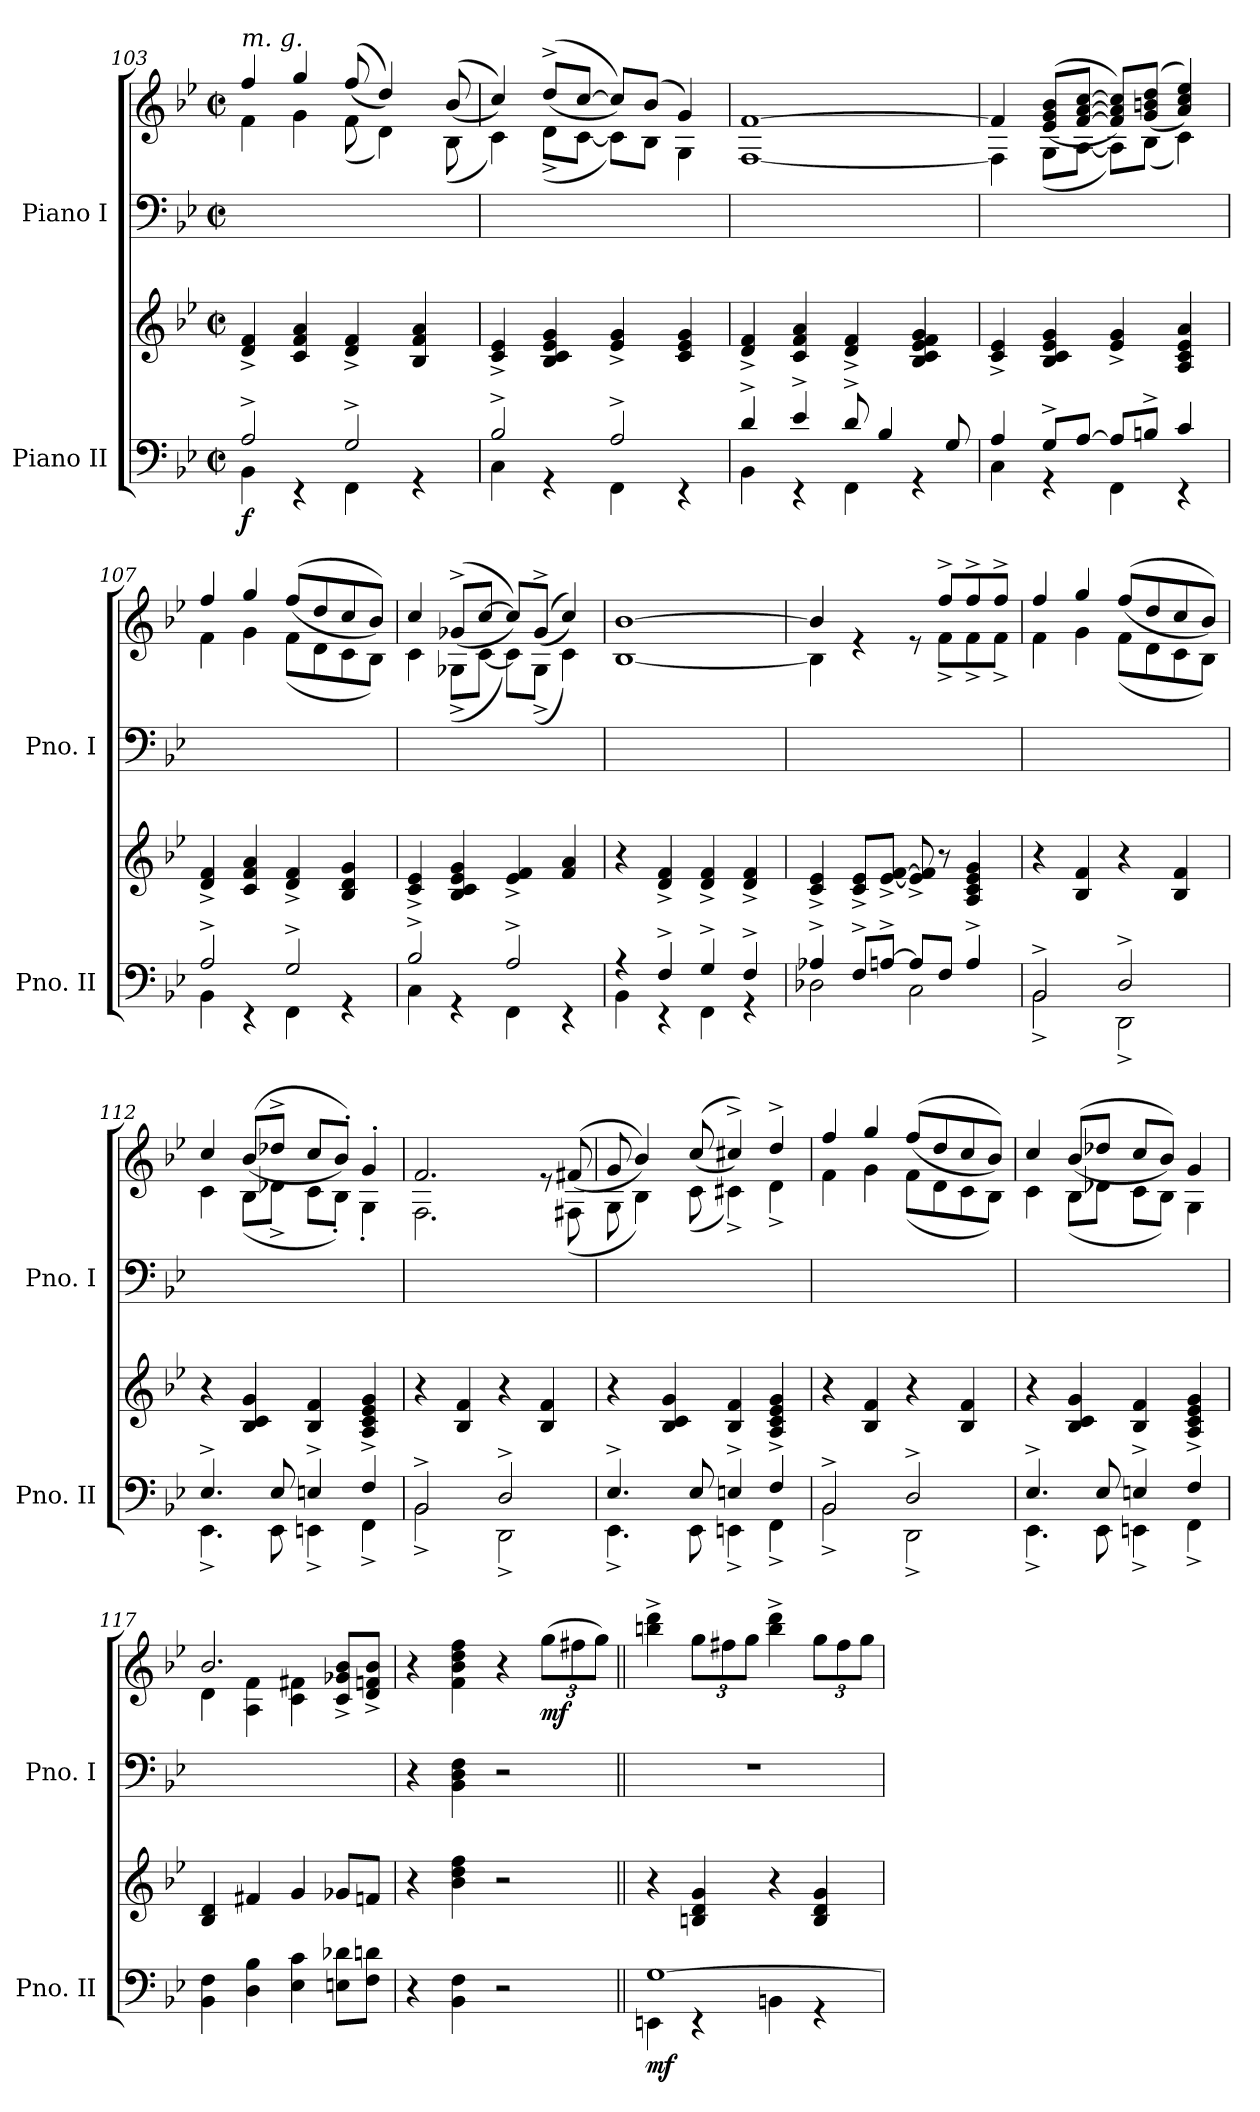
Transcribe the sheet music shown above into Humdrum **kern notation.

**kern	**kern	**dynam	**kern	**kern	**dynam
*part2	*part2	*part2	*part1	*part1	*part1
*staff4	*staff3	*staff3/4	*staff2	*staff1	*staff1/2
*I"Piano II	*	*	*I"Piano I	*	*
*I'Pno. II	*	*	*I'Pno. I	*	*
*clefF4	*clefG2	*	*clefF4	*clefG2	*
*k[b-e-]	*k[b-e-]	*	*k[b-e-]	*k[b-e-]	*
*M2/2	*M2/2	*	*M2/2	*M2/2	*
*met(c|)	*met(c|)	*	*met(c|)	*met(c|)	*
=103	=103	=103	=103	=103	=103
*^	*	*	*	*^	*
!	!	!	!	!	!LO:TX:a:i:t=m. g.	!	!
!	!	!	!LO:DY:b=2	!	!	!	!
2A^/	4BB-\	4d/^ 4f/^	f	1ryy	4ff/	4f\	.
.	4r	4c/ 4f/ 4a/	.	.	4gg/	4g\	.
2G^/	4FF\	4d/^ 4f/^	.	.	((8ff/	(8f\	.
.	.	.	.	.	4dd/))	4d\)	.
.	4r	4B-/ 4f/ 4a/	.	.	.	.	.
.	.	.	.	.	((8b-/	(8B-\	.
=104	=104	=104	=104	=104	=104	=104	=104
2B-^/	4C\	4c/^ 4e-/^	.	1ryy	4cc/))	4c\)	.
.	4r	4B-/ 4c/ 4e-/ 4g/	.	.	((8dd^/L	(8d^\L	.
.	.	.	.	.	[8cc/J	[8c\J	.
2A^/	4FF\	4e-/^ 4g/^	.	.	8cc/L]))	8c\L])	.
.	.	.	.	.	(8b-/J	8B-\J	.
.	4r	4c/ 4e-/ 4g/	.	.	4g/)	4G\	.
=105	=105	=105	=105	=105	=105	=105	=105
4d^/	4BB-\	4d/^ 4f/^	.	1ryy	[1f	[1F	.
4e-^/	4r	4c/ 4f/ 4a/	.	.	.	.	.
8d^/	4FF\	4d/^ 4f/^	.	.	.	.	.
4B-/	.	.	.	.	.	.	.
.	4r	4B-/ 4c/ 4e-/ 4f/ 4g/	.	.	.	.	.
8G/	.	.	.	.	.	.	.
=106	=106	=106	=106	=106	=106	=106	=106
4A/	4C\	4c/^ 4e-/^	.	1ryy	4f/]	4F\]	.
8G^/L	4r	4B-/ 4c/ 4e-/ 4g/	.	.	((8e-/ 8g/ 8b-/L	(8G\L	.
[8A/J	.	.	.	.	[8f/ [8a/ [8cc/J	[8A\J	.
8A/L]	4FF\	4e-/^ 4g/^	.	.	8f/] 8a/] 8cc/]L))	8A\L])	.
8Bn^/J	.	.	.	.	((8g/ 8bn/ 8dd/J	(8B-\J	.
4c/	4r	4A/ 4c/ 4e-/ 4a/	.	.	4a/ 4cc/ 4ee-/))	4c\)	.
!!LO:PB:g=z	!!
=107	=107	=107	=107	=107	=107	=107	=107
2A^/	4BB-\	4d/^ 4f/^	.	1ryy	4ff/	4f\	.
.	4r	4c/ 4f/ 4a/	.	.	4gg/	4g\	.
2G^/	4FF\	4d/^ 4f/^	.	.	((8ff/L	(8f\L	.
.	.	.	.	.	8dd/	8d\	.
.	4r	4B-/ 4d/ 4g/	.	.	8cc/	8c\	.
.	.	.	.	.	8b-/J))	8B-\J)	.
=108	=108	=108	=108	=108	=108	=108	=108
2B-^/	4C\	4c/^ 4e-/^	.	1ryy	4cc/	4c\	.
.	4r	4B-/ 4c/ 4e-/ 4g/	.	.	((8g-X^/L	(8G-X^\L	.
.	.	.	.	.	[8cc/J	[8c\J	.
2A^/	4FF\	4e-/^ 4f/^	.	.	8cc/L]))	8c\L])	.
.	.	.	.	.	((8g-^/J	(8G-^\J	.
.	4r	4f/ 4a/	.	.	4cc/))	4c\)	.
=109	=109	=109	=109	=109	=109	=109	=109
4r	4BB-\	4r	.	1ryy	[1b-	[1B-	.
4F^/	4r	4d/^ 4f/^	.	.	.	.	.
4G^/	4FF\	4d/^ 4f/^	.	.	.	.	.
4F^/	4r	4d/^ 4f/^	.	.	.	.	.
=110	=110	=110	=110	=110	=110	=110	=110
4A-X^/	2D-X\	4c/^ 4e-/^	.	1ryy	4b-/]	4B-\]	.
8F^/L	.	8c/^ 8e-/^L	.	.	4re	4.ryy	.
[8An^/J	.	[8e-/^ [8f/^J	.	.	.	.	.
8A/L]	2C\	8e-/]^ 8f/]^	.	.	8re	.	.
8F/J	.	8r	.	.	8ff^/L	8f^\L	.
4A^/	.	4A/ 4c/ 4e-/ 4g/	.	.	8ff^/	8f^\	.
.	.	.	.	.	8ff^/J	8f^\J	.
=111	=111	=111	=111	=111	=111	=111	=111
2BB-^/	2BB-^\	4r	.	1ryy	4ff/	4f\	.
.	.	4B-/ 4f/	.	.	4gg/	4g\	.
2D^/	2DD^\	4r	.	.	((8ff/L	(8f\L	.
.	.	.	.	.	8dd/	8d\	.
.	.	4B-/ 4f/	.	.	8cc/	8c\	.
.	.	.	.	.	8b-/J))	8B-\J)	.
!!LO:LB:g=z	!!
=112	=112	=112	=112	=112	=112	=112	=112
4.E-^/	4.EE-^\	4r	.	1ryy	4cc/	4c\	.
.	.	4B-/ 4c/ 4g/	.	.	((8b-/L	(8B-\L	.
8E-/	8EE-\	.	.	.	8dd-X^/J	8d-X^\J	.
4En^/	4EEn^\	4B-/ 4f/	.	.	8cc/L	8c\L	.
.	.	.	.	.	8b-'/J))	8B-'\J)	.
4F/	4FF^\	4A/^ 4c/^ 4e-/^ 4g/^	.	.	4g'/	4G'\	.
=113	=113	=113	=113	=113	=113	=113	=113
2BB-^/	2BB-^\	4r	.	1ryy	2.f/	2.F\	.
.	.	4B-/ 4f/	.	.	.	.	.
2D^/	2DD^\	4r	.	.	.	.	.
.	.	4B-/ 4f/	.	.	8re	8ryy	.
.	.	.	.	.	((8f#X/	(8F#X\	.
=114	=114	=114	=114	=114	=114	=114	=114
4.E-^/	4.EE-^\	4r	.	1ryy	8g/	8G\	.
.	.	.	.	.	4b-/))	4B-\)	.
.	.	4B-/ 4c/ 4g/	.	.	.	.	.
8E-/	8EE-\	.	.	.	((8cc/	(8c\	.
4En^/	4EEn^\	4B-/ 4f/	.	.	4cc#X^/))	4c#X^\)	.
4F/	4FF^\	4A/^ 4c/^ 4e-/^ 4g/^	.	.	4dd^/	4d^\	.
=115	=115	=115	=115	=115	=115	=115	=115
2BB-^/	2BB-^\	4r	.	1ryy	4ff/	4f\	.
.	.	4B-/ 4f/	.	.	4gg/	4g\	.
2D^/	2DD^\	4r	.	.	((8ff/L	(8f\L	.
.	.	.	.	.	8dd/	8d\	.
.	.	4B-/ 4f/	.	.	8cc/	8c\	.
.	.	.	.	.	8b-/J))	8B-\J)	.
=116	=116	=116	=116	=116	=116	=116	=116
4.E-^/	4.EE-^\	4r	.	1ryy	4cc/	4c\	.
.	.	4B-/ 4c/ 4g/	.	.	((8b-/L	(8B-\L	.
8E-/	8EE-\	.	.	.	8dd-X/J	8d-X\J	.
4En^/	4EEn^\	4B-/ 4f/	.	.	8cc/L	8c\L	.
.	.	.	.	.	8b-/J))	8B-\J)	.
4F/	4FF^\	4A/^ 4c/^ 4e-/^ 4g/^	.	.	4g/	4G\	.
*v	*v	*	*	*	*	*	*
!!LO:PB:g=z	!!
=117	=117	=117	=117	=117	=117	=117
4BB-\ 4F\	4B-/ 4d/	.	1ryy	2.b-/	4d\	.
4D\ 4B-\	4f#X/	.	.	.	4A\ 4f\	.
4E-\ 4c\	4g/	.	.	.	4c\ 4f#X\	.
8En\ 8d-X\L	8g-X/L	.	.	8c/^ 8g-X/^ 8b-/^L	4ryy	.
8F\ 8dn\J	8fn/J	.	.	8d/^ 8fn/^ 8b-/^J	.	.
*	*	*	*	*v	*v	*
=118	=118	=118	=118	=118	=118
4r	4r	.	4r	4r	.
4BB-\ 4F\	4b-\ 4dd\ 4ff\	.	4BB-\ 4D\ 4F\	4f\ 4b-\ 4dd\ 4ff\	.
2r	2r	.	2r	4r	.
*	*	*	*	*Xbrackettup	*
!	!	!	!	!	!LO:DY:b
.	.	.	.	(12gg\L	mf
.	.	.	.	12ff#X\	.
.	.	.	.	12gg\J)	.
=119||	=119||	=119||	=119||	=119||	=119||
*^	*	*	*	*	*
!	!	!	!LO:DY:b=2	!	!	!
[1G	4EEn\	4r	mf	1r	4bbn\^ 4ddd\^	.
.	4r	4Bn/ 4d/ 4g/	.	.	12gg\L	.
.	.	.	.	.	12ff#X\	.
.	.	.	.	.	12gg\J	.
.	4BBn\	4r	.	.	4bb\^ 4ddd\^	.
.	4r	4B/ 4d/ 4g/	.	.	12gg\L	.
.	.	.	.	.	12ff#\	.
.	.	.	.	.	12gg\J	.
*v	*v	*	*	*	*	*
=	=	=	=	=	=
*-	*-	*-	*-	*-	*-
